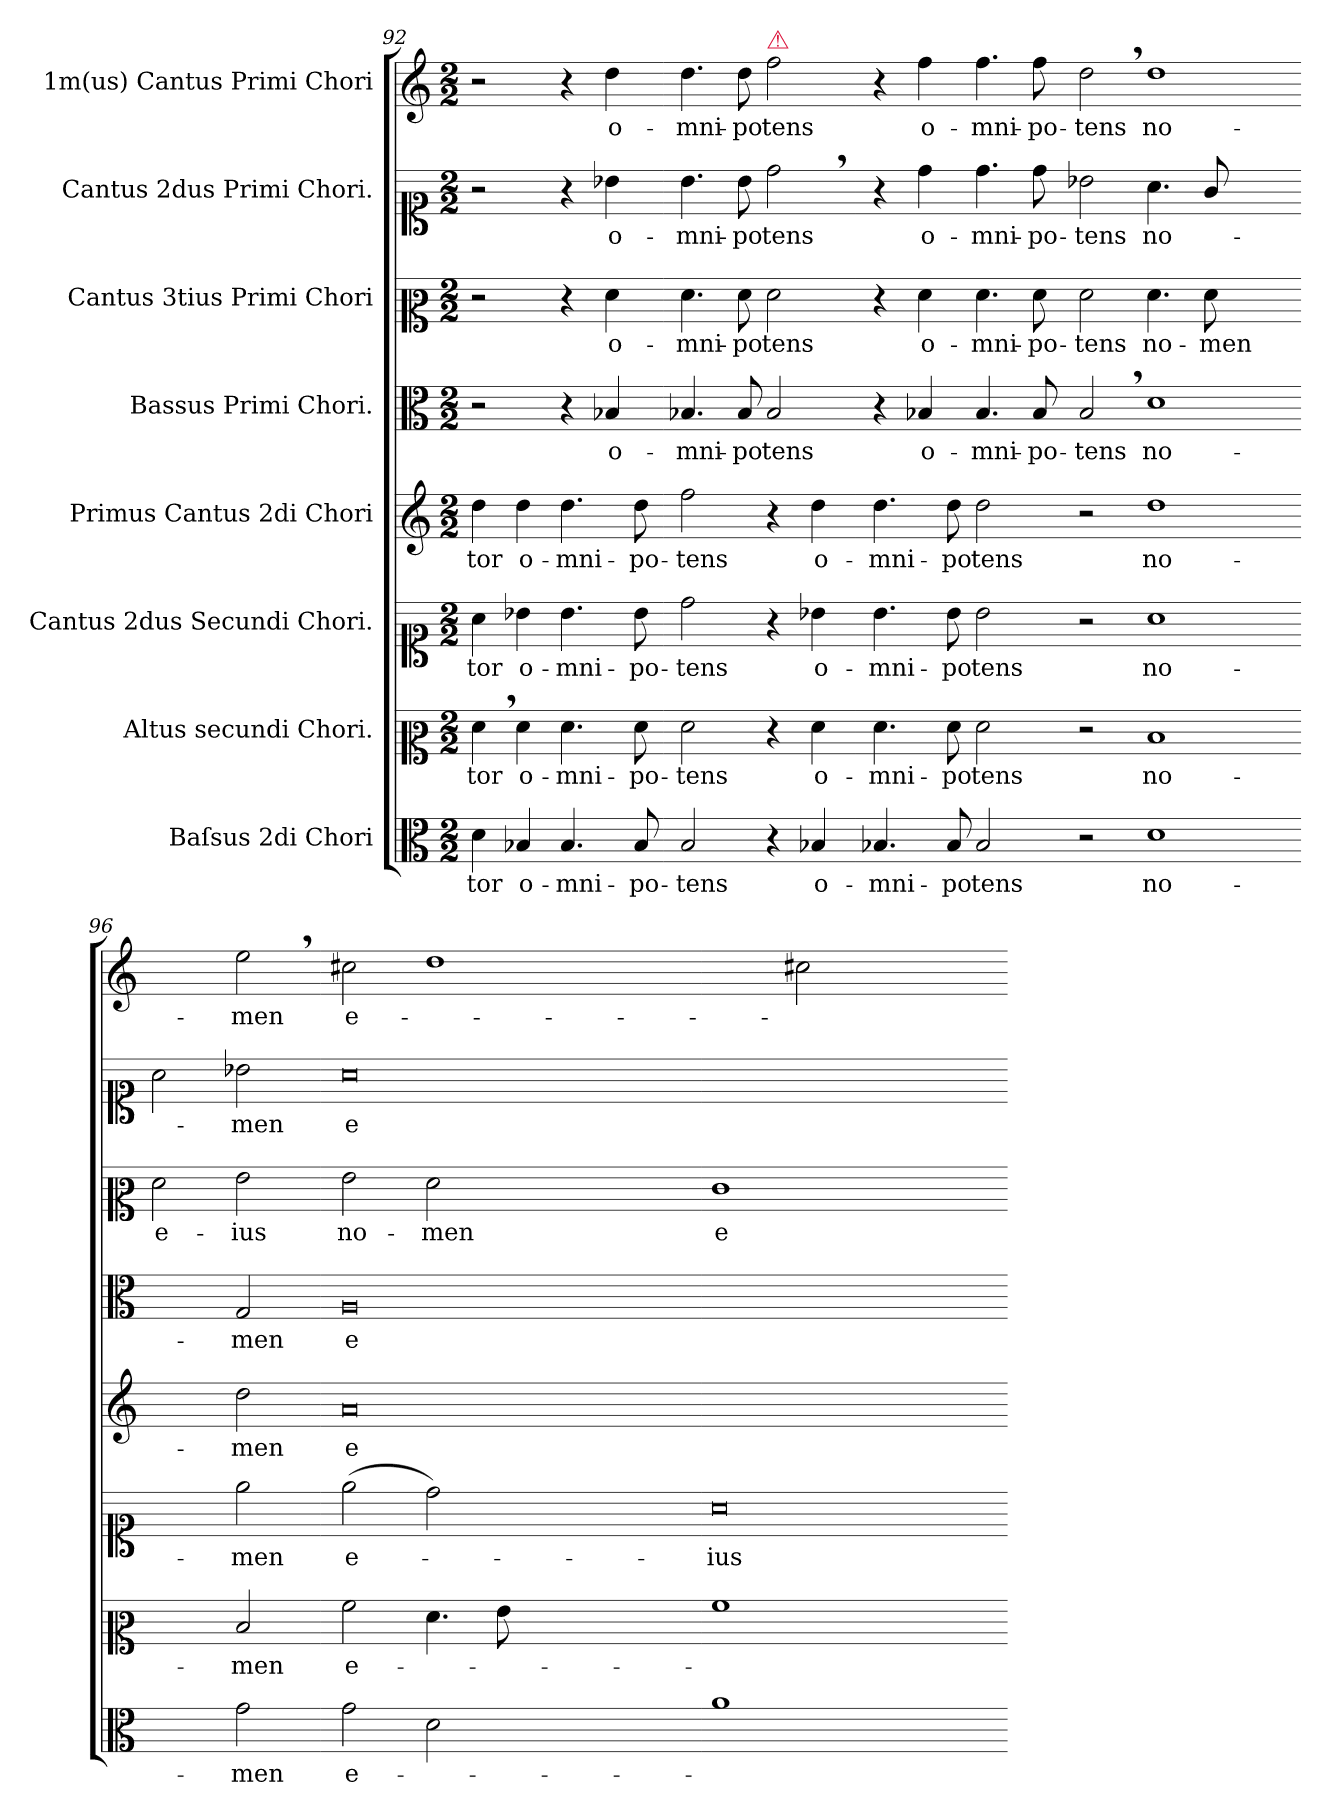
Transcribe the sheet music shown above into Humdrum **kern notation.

**kern	**text	**kern	**text	**kern	**text	**kern	**text	**kern	**text	**kern	**text	**kern	**text	**kern	**text
*part8	*part8	*part7	*part7	*part6	*part6	*part5	*part5	*part4	*part4	*part3	*part3	*part2	*part2	*part1	*part1
*staff8	*staff8	*staff7	*staff7	*staff6	*staff6	*staff5	*staff5	*staff4	*staff4	*staff3	*staff3	*staff2	*staff2	*staff1	*staff1
*I"Baſsus 2di Chori	*	*I"Altus secundi Chori.	*	*I"Cantus 2dus Secundi Chori.	*	*I"Primus Cantus 2di Chori	*	*I"Bassus Primi Chori.	*	*I"Cantus 3tius Primi Chori	*	*I"Cantus 2dus Primi Chori.	*	*I"1m(us) Cantus Primi Chori	*
*clefC3	*	*clefC2	*	*clefC1	*	*clefG2	*	*clefC3	*	*clefC2	*	*clefC1	*	*clefG2	*
*k[]	*	*k[]	*	*k[]	*	*k[]	*	*k[]	*	*k[]	*	*k[]	*	*k[]	*
*M2/2	*	*M2/2	*	*M2/2	*	*M2/2	*	*M2/2	*	*M2/2	*	*M2/2	*	*M2/2	*
=92	=92	=92	=92	=92	=92	=92	=92	=92	=92	=92	=92	=92	=92	=92	=92
4d\	-tor	4f,<\	-tor	4a\	-tor	4dd\	-tor	2r	.	2r	.	2r	.	2r	.
4B-X/	o-	4f\	o-	4b-X\	o-	4dd\	o-	.	.	.	.	.	.	.	.
4.B-/	-mni-	4.f\	-mni-	4.b-\	-mni-	4.dd\	-mni-	4r	.	4r	.	4r	.	4r	.
.	.	.	.	.	.	.	.	4B-X/	o-	4f\	o-	4b-X\	o-	4dd\	o-
8B-/	-po-	8f\	-po-	8b-\	-po-	8dd\	-po-	.	.	.	.	.	.	.	.
=93-	=93-	=93-	=93-	=93-	=93-	=93-	=93-	=93-	=93-	=93-	=93-	=93-	=93-	=93-	=93-
2B-/	-tens	2f\	-tens	2dd\	-tens	2ff\	-tens	4.B-X/	-mni-	4.f\	-mni-	4.b-\	-mni-	4.dd\	-mni-
.	.	.	.	.	.	.	.	8B-/	-po-	8f\	-po-	8b-\	-po-	8dd\	-po-
!	!	!	!	!	!	!	!	!	!	!	!	!	!	!LO:TX:a:color=crimson:t=⚠	!
4r	.	4r	.	4r	.	4r	.	2B-/	-tens	2f\	-tens	2dd,<\	-tens	2ff\	-tens
!	!	!	!	!	!	!	!LO:LY:i	!	!	!	!	!	!	!	!
4B-X/	o-	4f\	o-	4b-X\	o-	4dd\	o-	.	.	.	.	.	.	.	.
=94-	=94-	=94-	=94-	=94-	=94-	=94-	=94-	=94-	=94-	=94-	=94-	=94-	=94-	=94-	=94-
!	!	!	!	!	!	!	!LO:LY:i	!	!	!	!	!	!	!	!
4.B-X/	-mni-	4.f\	-mni-	4.b-\	-mni-	4.dd\	-mni-	4r	.	4r	.	4r	.	4r	.
!	!	!	!	!	!	!	!	!	!	!	!	!	!LO:LY:i	!	!
.	.	.	.	.	.	.	.	4B-X/	o-	4f\	o-	4dd\	o-	4ff\	o-
!	!	!	!	!	!	!	!LO:LY:i	!	!	!	!	!	!	!	!
8B-/	-po-	8f\	-po-	8b-\	-po-	8dd\	-po-	.	.	.	.	.	.	.	.
!	!	!	!	!	!	!	!LO:LY:i	!	!	!	!	!	!LO:LY:i	!	!
2B-/	-tens	2f\	-tens	2b-\	-tens	2dd\	-tens	4.B-/	-mni-	4.f\	-mni-	4.dd\	-mni-	4.ff\	-mni-
!	!	!	!	!	!	!	!	!	!	!	!	!	!LO:LY:i	!	!
.	.	.	.	.	.	.	.	8B-/	-po-	8f\	-po-	8dd\	-po-	8ff\	-po-
=95-	=95-	=95-	=95-	=95-	=95-	=95-	=95-	=95-	=95-	=95-	=95-	=95-	=95-	=95-	=95-
!	!	!	!	!	!	!	!	!	!	!	!	!	!LO:LY:i	!	!
2r	.	2r	.	2r	.	2r	.	2B-,</	-tens	2f\	-tens	2b-X\	-tens	2dd,<\	-tens
1d\	no-	1d/	no-	1a\	no-	1dd\	no-	1d\	no-	4.f\	no-	4.a\	no-	1dd\	no-
.	.	.	.	.	.	.	.	.	.	8f\	-men	8g/	.	.	.
.	.	.	.	.	.	.	.	.	.	2ryy	.	2ryy	.	.	.
=96-	=96-	=96-	=96-	=96-	=96-	=96-	=96-	=96-	=96-	=96-	=96-	=96-	=96-	=96-	=96-
2ryy	.	2ryy	.	2ryy	.	2ryy	.	2ryy	.	2f\	e-	2a\	.	2ryy	.
2g\	-men	2d/	-men	2ee\	-men	2dd\	-men	2G/	-men	2g\	-ius	2b-X\	-men	2ee,<\	-men
=97-	=97-	=97-	=97-	=97-	=97-	=97-	=97-	=97-	=97-	=97-	=97-	=97-	=97-	=97-	=97-
2g\	e-	2a\	e-	(2ee\	e-	0a	e-	0A	e-	2g\	no-	0a	e-	2cc#X\	e-
2d\	.	4.f\	.	2dd\)	.	.	.	.	.	2f\	-men	.	.	1dd\	.
.	.	8g\	.	.	.	.	.	.	.	.	.	.	.	.	.
1ryy	.	1ryy	.	1ryy	.	.	.	.	.	1ryy	.	.	.	.	.
.	.	.	.	.	.	.	.	.	.	.	.	.	.	2ryy	.
=98-	=98-	=98-	=98-	=98-	=98-	=98-	=98-	=98-	=98-	=98-	=98-	=98-	=98-	=98-	=98-
1a	.	1a	.	0a	-ius	0ryy	.	0ryy	.	1e	e-	0ryy	.	2ryy	.
.	.	.	.	.	.	.	.	.	.	.	.	.	.	2cc#X\	.
1ryy	.	1ryy	.	.	.	.	.	.	.	1ryy	.	.	.	1ryy	.
=-	=-	=-	=-	=-	=-	=-	=-	=-	=-	=-	=-	=-	=-	=-	=-
*-	*-	*-	*-	*-	*-	*-	*-	*-	*-	*-	*-	*-	*-	*-	*-
